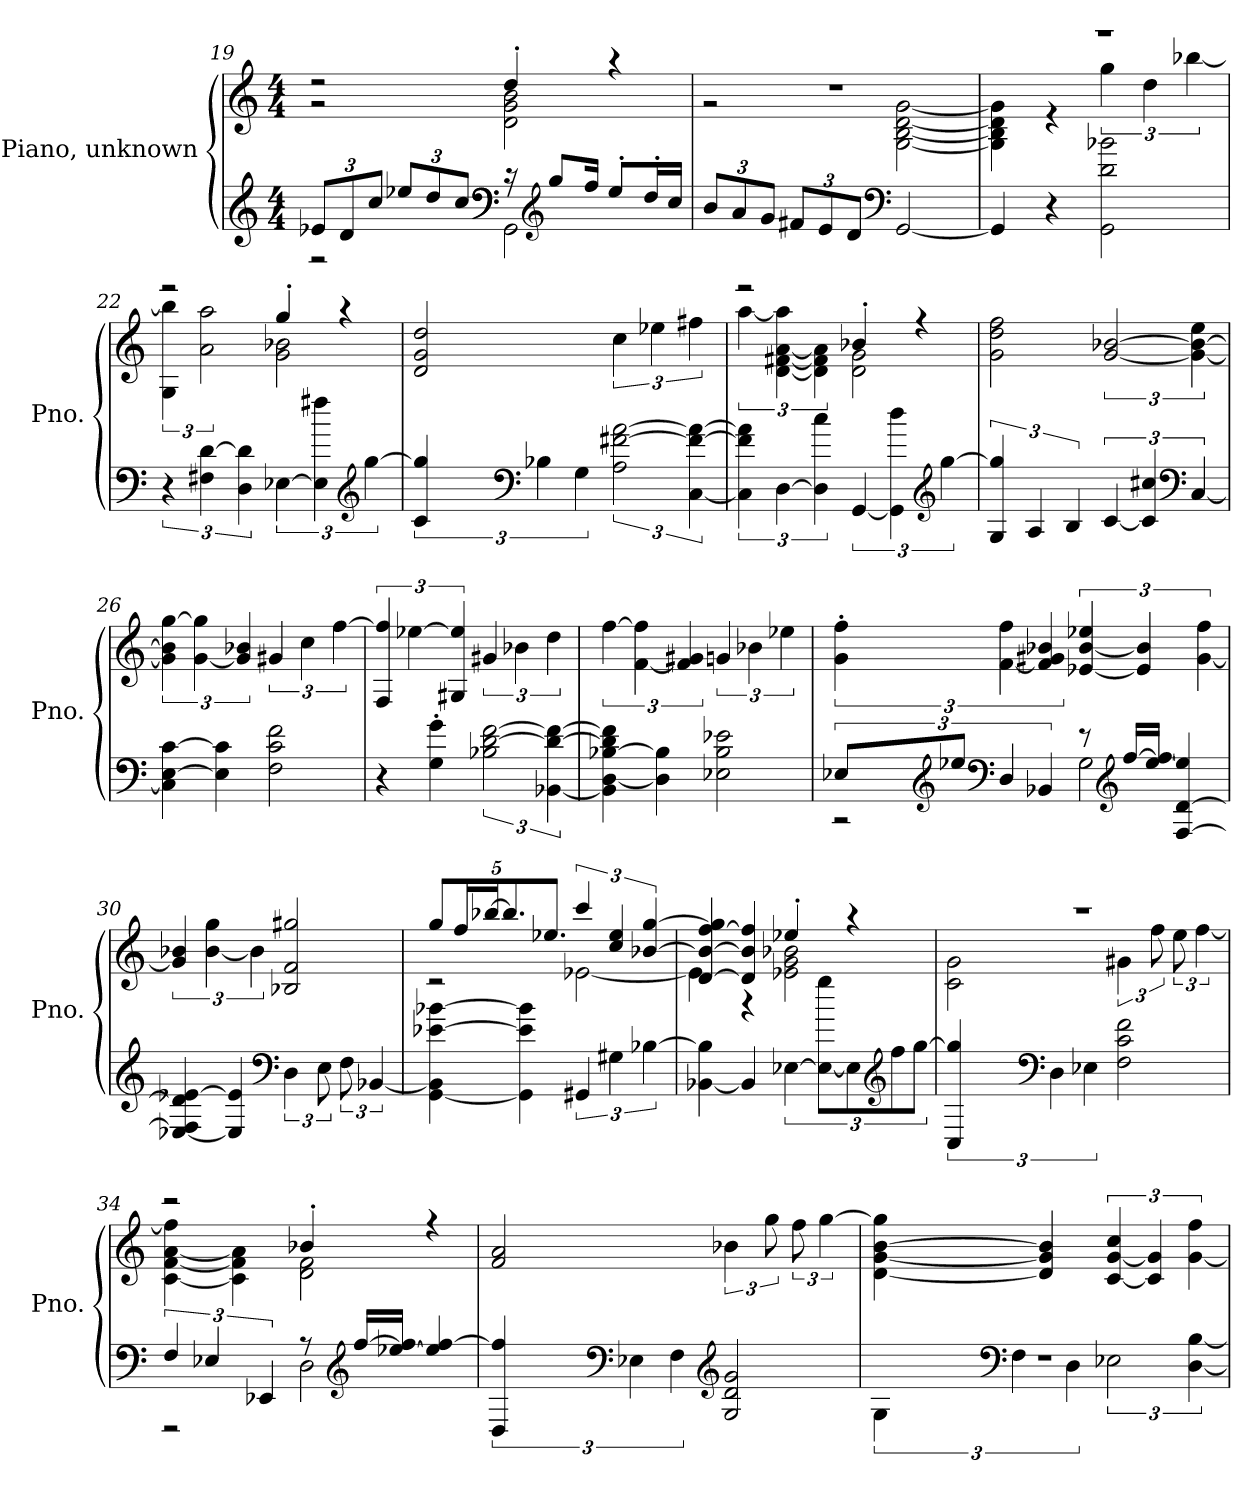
**kern	**kern
*part1	*part1
*staff2	*staff1
*I"Piano, unknown	*
*I'Pno.	*
*clefG2	*clefG2
*k[]	*k[]
*M4/4	*M4/4
*Xbrackettup	*
=19	=19
*^	*^
12e-X/L	2r	2r	2r
12d/	.	.	.
12cc/J	.	.	.
12ee-X/L	.	.	.
12dd/	.	.	.
12cc/J	.	.	.
*clefF4	*	*	*
16r	2GG\	4dd'/	2d\ 2g\ 2b\
*clefG2	*	*	*
8gg/L	.	.	.
16ff/Jk	.	.	.
8ee-'/L	.	4r	.
16dd'/L	.	.	.
16cc/JJ	.	.	.
*v	*v	*	*
=20	=20	=20
12b/L	1r	2r
12a/	.	.
12g/J	.	.
12f#X/L	.	.
12e/	.	.
12d/J	.	.
*clefF4	*	*
[2GG/	.	[2G\ [2B\ [2d\ [2g\
!!LO:PB:g=z	!!
=21	=21	=21
4GG/]	1r	4G\] 4B\] 4d\] 4g\]
4r	.	4r
2GG\ 2d\ 2b-X\	.	6gg\
.	.	6dd\
.	.	[6bb-X\
=22	=22	=22
*brackettup	*	*
6r	2r	6G\ 6bb-\]
6F#X\ [6d\	.	3a\ 3aa\
6D\ 6d\]	.	.
[6E-X\	4gg'/	2g\ 2b-X\
6E-\] 6ff#X\	.	.
.	4r	.
*clefG2	*	*
[6gg\	.	.
*	*v	*v
=23	=23
6c/ 6gg/]	2d/ 2g/ 2dd/
*clefF4	*
6B-X\	.
6G\	.
3A\ [3f#X\ [3a\	6cc\
.	6ee-X\
[6C\ 6f#\_ 6a\_	6ff#X\
=24	=24
*	*^
6C\] 6f#\] 6a\]	2r	[6aa\
[6D\	.	[6d\ [6f#X\ [6a\ 6aa\]
6D\] 6cc\	.	6d\] 6f#\] 6a\]
[6GG/	4b-X'/	2d\ 2g\
6GG\] 6dd\	.	.
.	4r	.
*clefG2	*	*
[6gg\	.	.
*	*v	*v
!!LO:LB:g=z
=25	=25
6G/ 6gg/]	2g\ 2dd\ 2ff\
6A/	.
6B/	.
[6c/	[3g/ [3b-X/
6c/] 6cc#X/	.
*clefF4	*
[6C/	6g\_ 6b-\_ 6ee\
=26	=26
4C\] [4E\ [4c\	6g\] 6b-\] [6gg\
.	[6g\ 6gg\]
4E\] 4c\]	.
.	6g/] 6b-X/
2F\ 2c\ 2f\	6g#X/
.	6cc\
.	[6ff\
=27	=27
4r	6F/ 6ff/]
.	[6ee-X\
4G\' 4g\'	.
.	6G#X/ 6ee-/]
3B-X\ [3d\ [3f\	6g#X/
.	6b-X\
[6BB-X\ 6d\_ 6f\_	6dd\
=28	=28
4BB-\] [4D\ [4B-X\ 4d\] 4f\]	[6ff\
.	[6f\ 6ff\]
4D\] 4B-\]	.
.	6f/] 6g#X/
2E-X\ 2B-\ 2e-X\	6gn/
.	6b-X\
.	6ee-X\
!!LO:LB:g=z
=29	=29
*^	*
12E-X/L	2r	6g\' 6ff\'
*clefG2	*	*
12ee-X/J	.	.
*clefF4	*	*
6D/	.	[6f\ 6ff\
6BB-X/	.	6f/] 6g#X/ 6b-X/
8r	2G\	[6e-X/ [6b-/ 6ee-X/
*clefG2	*	*
[16ff/LL	.	.
.	.	6e-/] 6b-/]
[16ee-/ 16ff/]JJ	.	.
[4F/ [4d/ 4ee-/]	.	.
.	.	[6g#\ 6ff\
*v	*v	*
=30	=30
[4E-X/ 4F/] 4d/] [4e-X/	6g#/] 6b-X/
.	[6b-\ 6gg\
4E-/] 4e-/]	.
.	6b-\]
*clefF4	*
6D\	2B-X/ 2f/ 2gg#X/
12E-\	.
12F\	.
[6BB-X/	.
=31	=31
*	*Xbrackettup
*	*^
[4GG\ 4BB-\] [4e-X\ [4b-X\	10gg/L	2r
.	20ff/L	.
.	[20bb-X/J	.
.	10.bb-/]	.
4GG\] 4e-\] 4b-\]	.	.
.	10.ee-X/J	.
*	*brackettup	*
6GG#X/	6ccc/	[2e-X\
6G#X\	6cc/ 6ee-/	.
[6B-X\	[6b-X/ [6gg/	.
!!LO:LB:g=z	!!
=32	=32	=32
[4BB-X\ 4B-\]	[4d/ 4b-/_ [4ff/ 4gg/]	4e-\]
4BB-/]	4d/] 4b-/] 4ff/]	4r
[6E-X\	4ee-X'/	2e-X\ 2g\ 2b-X\
12E-\_ 12gg\L	.	.
12E-\]	4r	.
*clefG2	*	*
12ff\	.	.
[12gg\J	.	.
=33	=33	=33
6C/ 6gg/]	1r	2c\ 2g\
*clefF4	*	*
6D\	.	.
6E-X\	.	.
2F\ 2c\ 2f\	.	6g#X\
.	.	12ff\
.	.	12ee\
.	.	[6ff\
=34	=34	=34
*^	*	*
6F/	2r	2r	[4c\ [4f\ [4a\ 4ff\]
6E-X/	.	.	.
.	.	.	4c\] 4f\] 4a\]
6EE-X/	.	.	.
8r	2D\	4b-X'/	2d\ 2f\
*clefG2	*	*	*
[16ff/LL	.	.	.
[16ee-X/ 16ff/]JJ	.	.	.
4ee-/] [4ff/	.	4r	.
*v	*v	*	*
*	*v	*v
!!LO:LB:g=z
=35	=35
6D/ 6ff/]	2f/ 2a/
*clefF4	*
6E-X\	.
6F\	.
*clefG2	*
2G/ 2d/ 2g/	6b-X\
.	12gg\
.	12ff\
.	[6gg\
=36	=36
*^	*
1r	6G\	[4d\ [4g\ [4b\ 4gg\]
*clefF4	*	*
.	6F\	.
.	.	4d/] 4g/] 4b/]
.	6D\	.
.	3E-X\	[6c/ [6g/ 6cc/
.	.	6c/] 6g/]
.	[6D\ [6B\	[6g\ 6ff\
*v	*v	*
=	=
*-	*-
